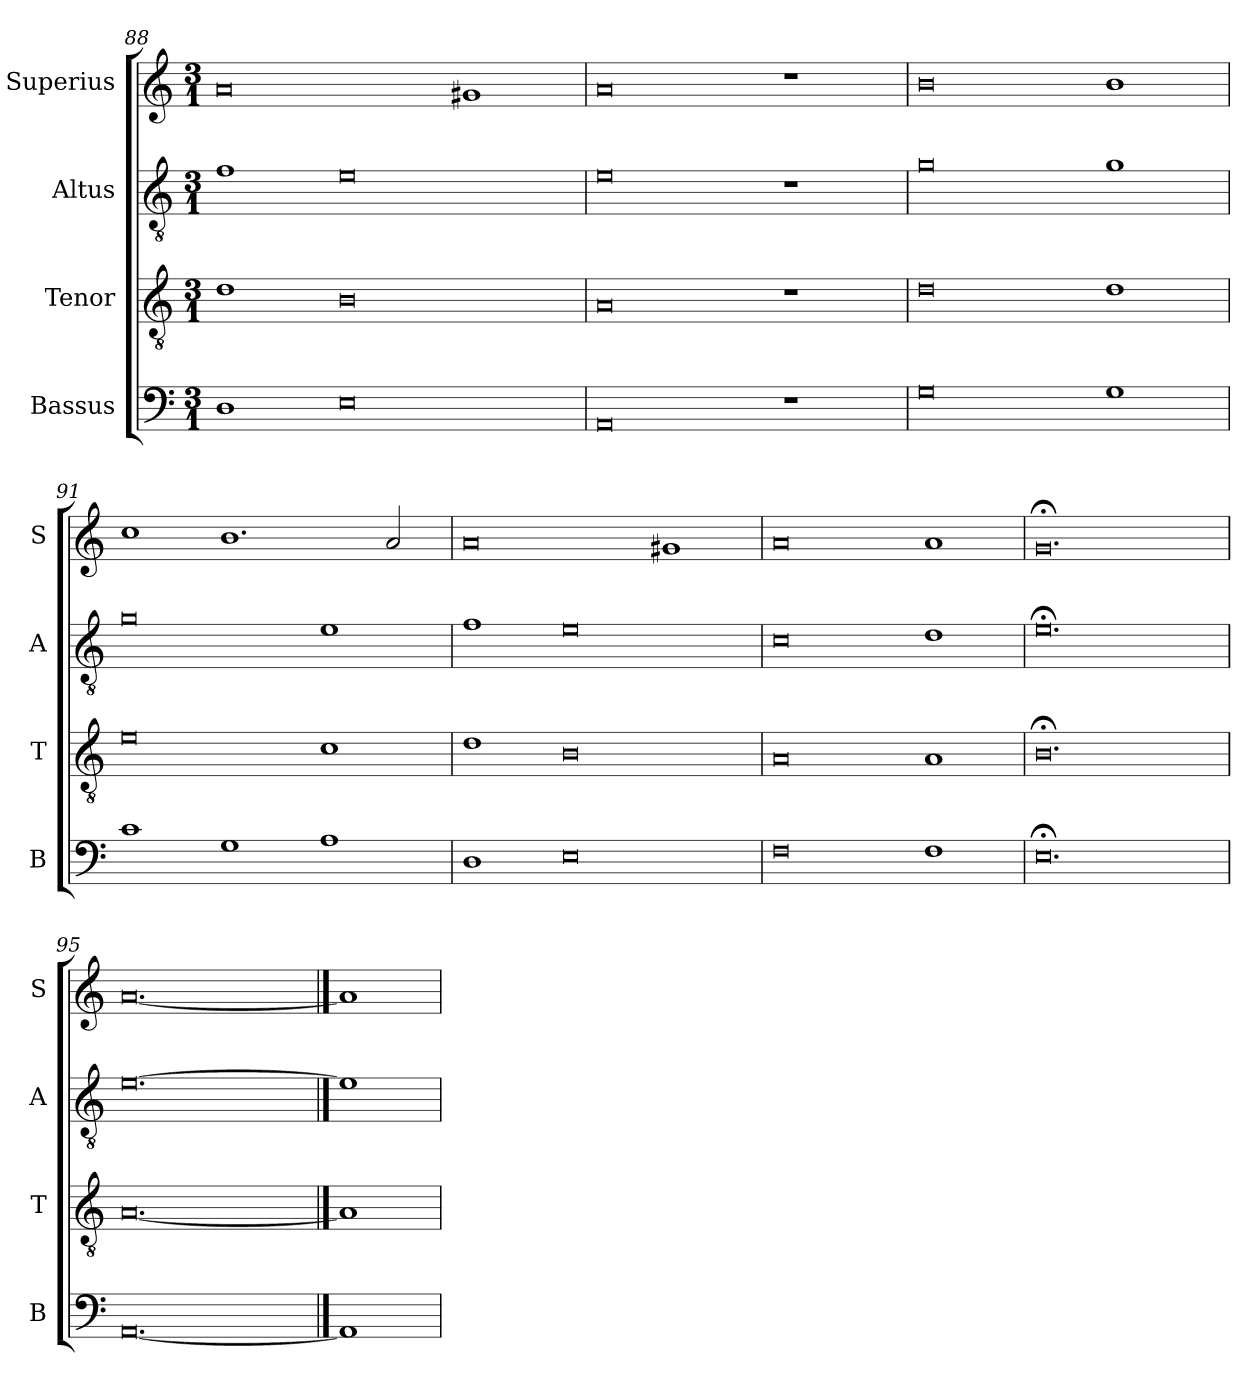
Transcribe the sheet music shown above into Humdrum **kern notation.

**kern	**kern	**kern	**kern
*part4	*part3	*part2	*part1
*staff4	*staff3	*staff2	*staff1
*I"Bassus	*I"Tenor	*I"Altus	*I"Superius
*I'B	*I'T	*I'A	*I'S
*clefF4	*clefGv2	*clefGv2	*clefG2
*k[]	*k[]	*k[]	*k[]
*C:	*C:	*C:	*C:
*M3/1	*M3/1	*M3/1	*M3/1
=88	=88	=88	=88
1D	1d	1f	0a
0E	0B	0e	.
.	.	.	1g#X
=89	=89	=89	=89
0AA	0A	0e	0a
1r	1r	1r	1r
=90	=90	=90	=90
0G	0d	0g	0b
1G	1d	1g	1b
=91	=91	=91	=91
1c	0e	0g	1cc
1G	.	.	1.b
1A	1c	1e	.
.	.	.	2a
=92	=92	=92	=92
1D	1d	1f	0a
0E	0B	0e	.
.	.	.	1g#X
=93	=93	=93	=93
0F	0A	0c	0a
1F	1A	1d	1a
=94	=94	=94	=94
0.E;<	0.B;<	0.e;<	0.g;<
=95	=95	=95	=95
[0.AA	[0.A	[0.e	[0.a
==96	==96	==96	==96
1AA]	1A]	1e]	1a]
=	=	=	=
*-	*-	*-	*-
